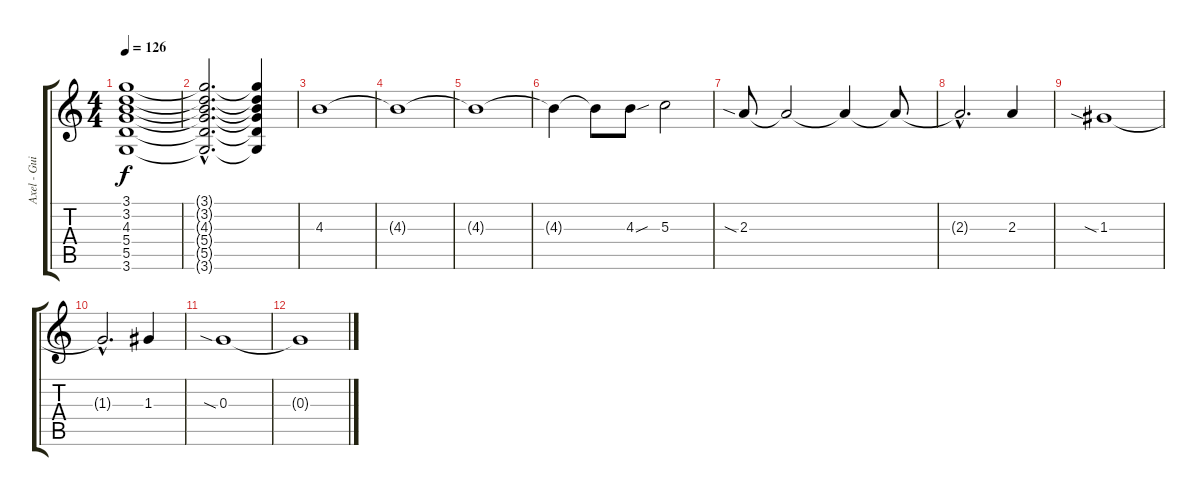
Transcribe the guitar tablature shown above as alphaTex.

\track ("Axel - Guitare disto 2" "Axel - Gui") {instrument overdrivenguitar}
\staff {score tabs}
\tuning (E4 B3 G3 D3 A2 E2) {hide}
\ts (4 4)
\tempo 126
\clef g2
\ks c
(3.1 3.2 4.3 5.4 5.5 3.6).1{dy f} |
(3.1{hac t} 3.2{hac t} 4.3{hac t} 5.4{hac t} 5.5{hac t} 3.6{hac t}).2{d} (3.1{t} 3.2{t} 4.3{t} 5.4{t} 5.5{t} 3.6{t}).4 |
4.3.1 |
4.3{t}.1 |
4.3{t}.1 |
4.3{t}.4 4.3{t}.8 4.3{sou}.8 5.3.2 |
2.3{sia}.8 2.3{t}.2 2.3{t}.4 2.3{t}.8 |
2.3{hac t}.2{d} 2.3.4 |
1.3{sia}.1 |
1.3{hac t}.2{d} 1.3.4 |
0.3{sia}.1 |
0.3{t}.1
